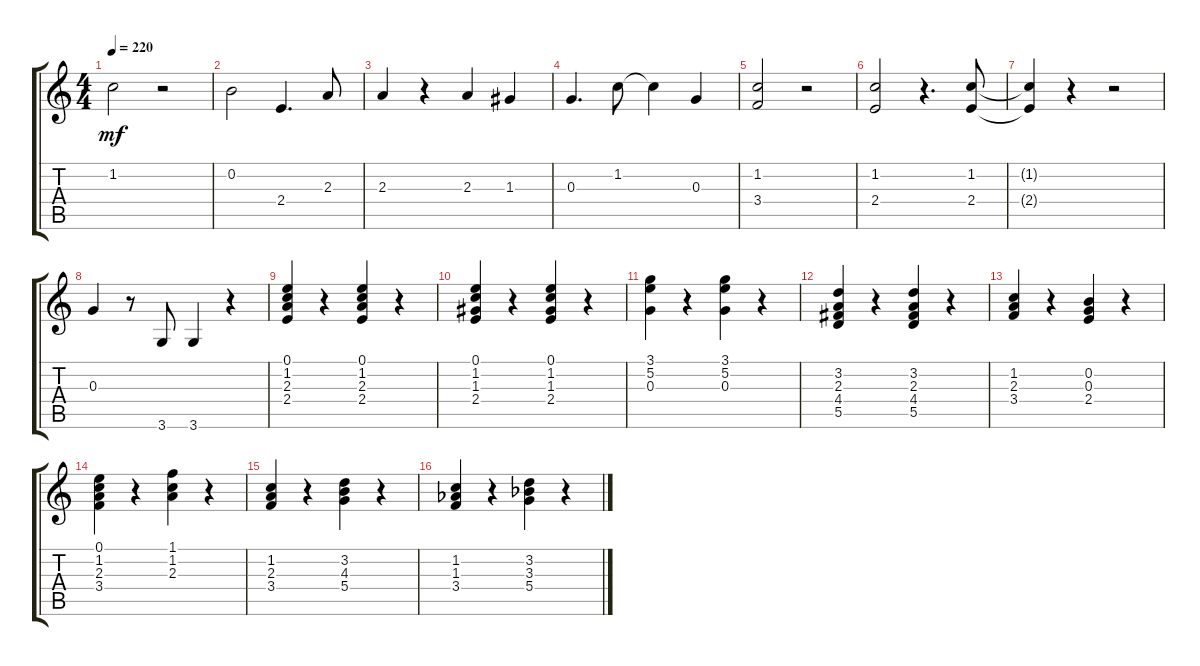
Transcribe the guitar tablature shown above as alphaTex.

\track "" {instrument acousticguitarsteel}
\staff {score tabs}
\tuning (E4 B3 G3 D3 A2 E2) {hide}
\ts (4 4)
\tempo 220
\clef g2
\ks c
1.2.2{dy mf} r.2 |
0.2.2 2.4.4{d} 2.3.8 |
2.3.4 r.4 2.3.4 1.3.4 |
0.3.4{d} 1.2.8 1.2{t}.4 0.3.4 |
(1.2 3.4).2 r.2 |
(1.2 2.4).2 r.4{d} (1.2 2.4).8 |
(1.2{t} 2.4{t}).4 r.4 r.2 |
0.3.4 r.8 3.6.8 3.6.4 r.4 |
(0.1 1.2 2.3 2.4).4 r.4 (0.1 1.2 2.3 2.4).4 r.4 |
(0.1 1.2 1.3 2.4).4 r.4 (0.1 1.2 1.3 2.4).4 r.4 |
(3.1 5.2 0.3).4 r.4 (3.1 5.2 0.3).4 r.4 |
(3.2 2.3 4.4 5.5).4 r.4 (3.2 2.3 4.4 5.5).4 r.4 |
(1.2 2.3 3.4).4 r.4 (0.2 0.3 2.4).4 r.4 |
(0.1 1.2 2.3 3.4).4 r.4 (1.1 1.2 2.3).4 r.4 |
(1.2 2.3 3.4).4 r.4 (3.2 4.3 5.4).4 r.4 |
(1.2 1.3{acc b} 3.4).4 r.4 (3.2 3.3{acc b} 5.4).4 r.4
